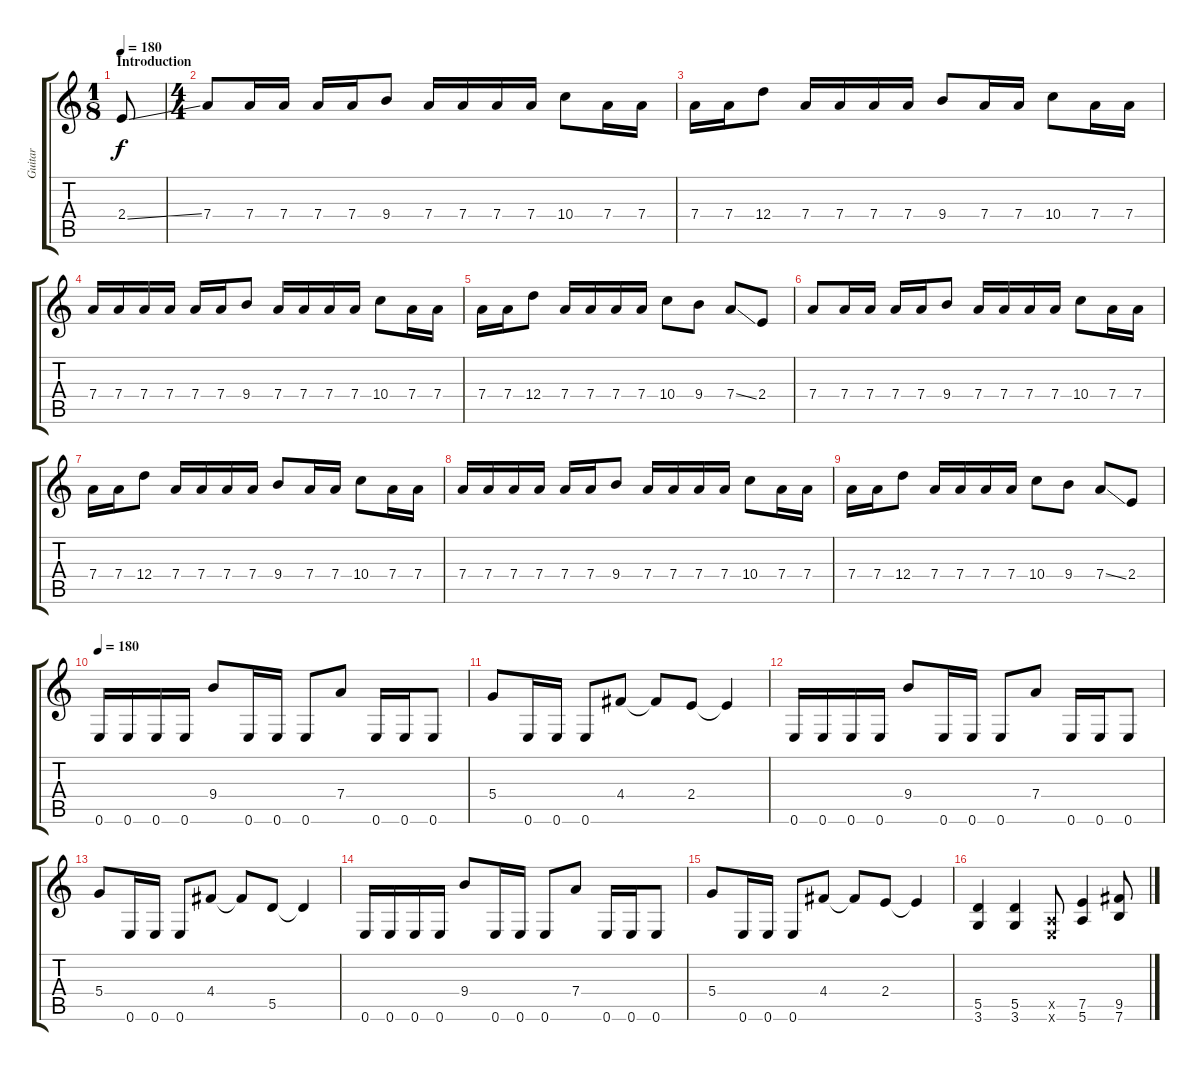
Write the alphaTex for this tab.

\track ("Guitar" "Guitar") {instrument overdrivenguitar}
\staff {score tabs}
\tuning (E4 B3 G3 D3 A2 E2) {hide}
\ts (1 8)
\section ("" "Introduction")
\tempo 180
\tempo 190
\tempo 180
\clef g2
\ks c
2.4{ss}.8{dy f instrument overdrivenguitar} |
\ts (4 4)
7.4.8 7.4.16 7.4.16 7.4.16 7.4.16 9.4.8 7.4.16 7.4.16 7.4.16 7.4.16 10.4.8 7.4.16 7.4.16 |
7.4.16 7.4.16 12.4.8 7.4.16 7.4.16 7.4.16 7.4.16 9.4.8 7.4.16 7.4.16 10.4.8 7.4.16 7.4.16 |
7.4.16 7.4.16 7.4.16 7.4.16 7.4.16 7.4.16 9.4.8 7.4.16 7.4.16 7.4.16 7.4.16 10.4.8 7.4.16 7.4.16 |
7.4.16 7.4.16 12.4.8 7.4.16 7.4.16 7.4.16 7.4.16 10.4.8 9.4.8 7.4{ss}.8 2.4.8 |
7.4.8 7.4.16 7.4.16 7.4.16 7.4.16 9.4.8 7.4.16 7.4.16 7.4.16 7.4.16 10.4.8 7.4.16 7.4.16 |
7.4.16 7.4.16 12.4.8 7.4.16 7.4.16 7.4.16 7.4.16 9.4.8 7.4.16 7.4.16 10.4.8 7.4.16 7.4.16 |
7.4.16 7.4.16 7.4.16 7.4.16 7.4.16 7.4.16 9.4.8 7.4.16 7.4.16 7.4.16 7.4.16 10.4.8 7.4.16 7.4.16 |
7.4.16 7.4.16 12.4.8 7.4.16 7.4.16 7.4.16 7.4.16 10.4.8 9.4.8 7.4{ss}.8 2.4.8 |
\tempo 180
0.6.16 0.6.16 0.6.16 0.6.16 9.4.8 0.6.16 0.6.16 0.6.8 7.4.8 0.6.16 0.6.16 0.6.8 |
5.4.8 0.6.16 0.6.16 0.6.8 4.4.8 4.4{t}.8 2.4.8 2.4{t}.4 |
0.6.16 0.6.16 0.6.16 0.6.16 9.4.8 0.6.16 0.6.16 0.6.8 7.4.8 0.6.16 0.6.16 0.6.8 |
5.4.8 0.6.16 0.6.16 0.6.8 4.4.8 4.4{t}.8 5.5.8 5.5{t}.4 |
0.6.16 0.6.16 0.6.16 0.6.16 9.4.8 0.6.16 0.6.16 0.6.8 7.4.8 0.6.16 0.6.16 0.6.8 |
5.4.8 0.6.16 0.6.16 0.6.8 4.4.8 4.4{t}.8 2.4.8 2.4{t}.4 |
(5.5 3.6).4 (5.5 3.6).4 (0.5{x} 0.6{x}).8 (7.5 5.6).4 (9.5 7.6).8
